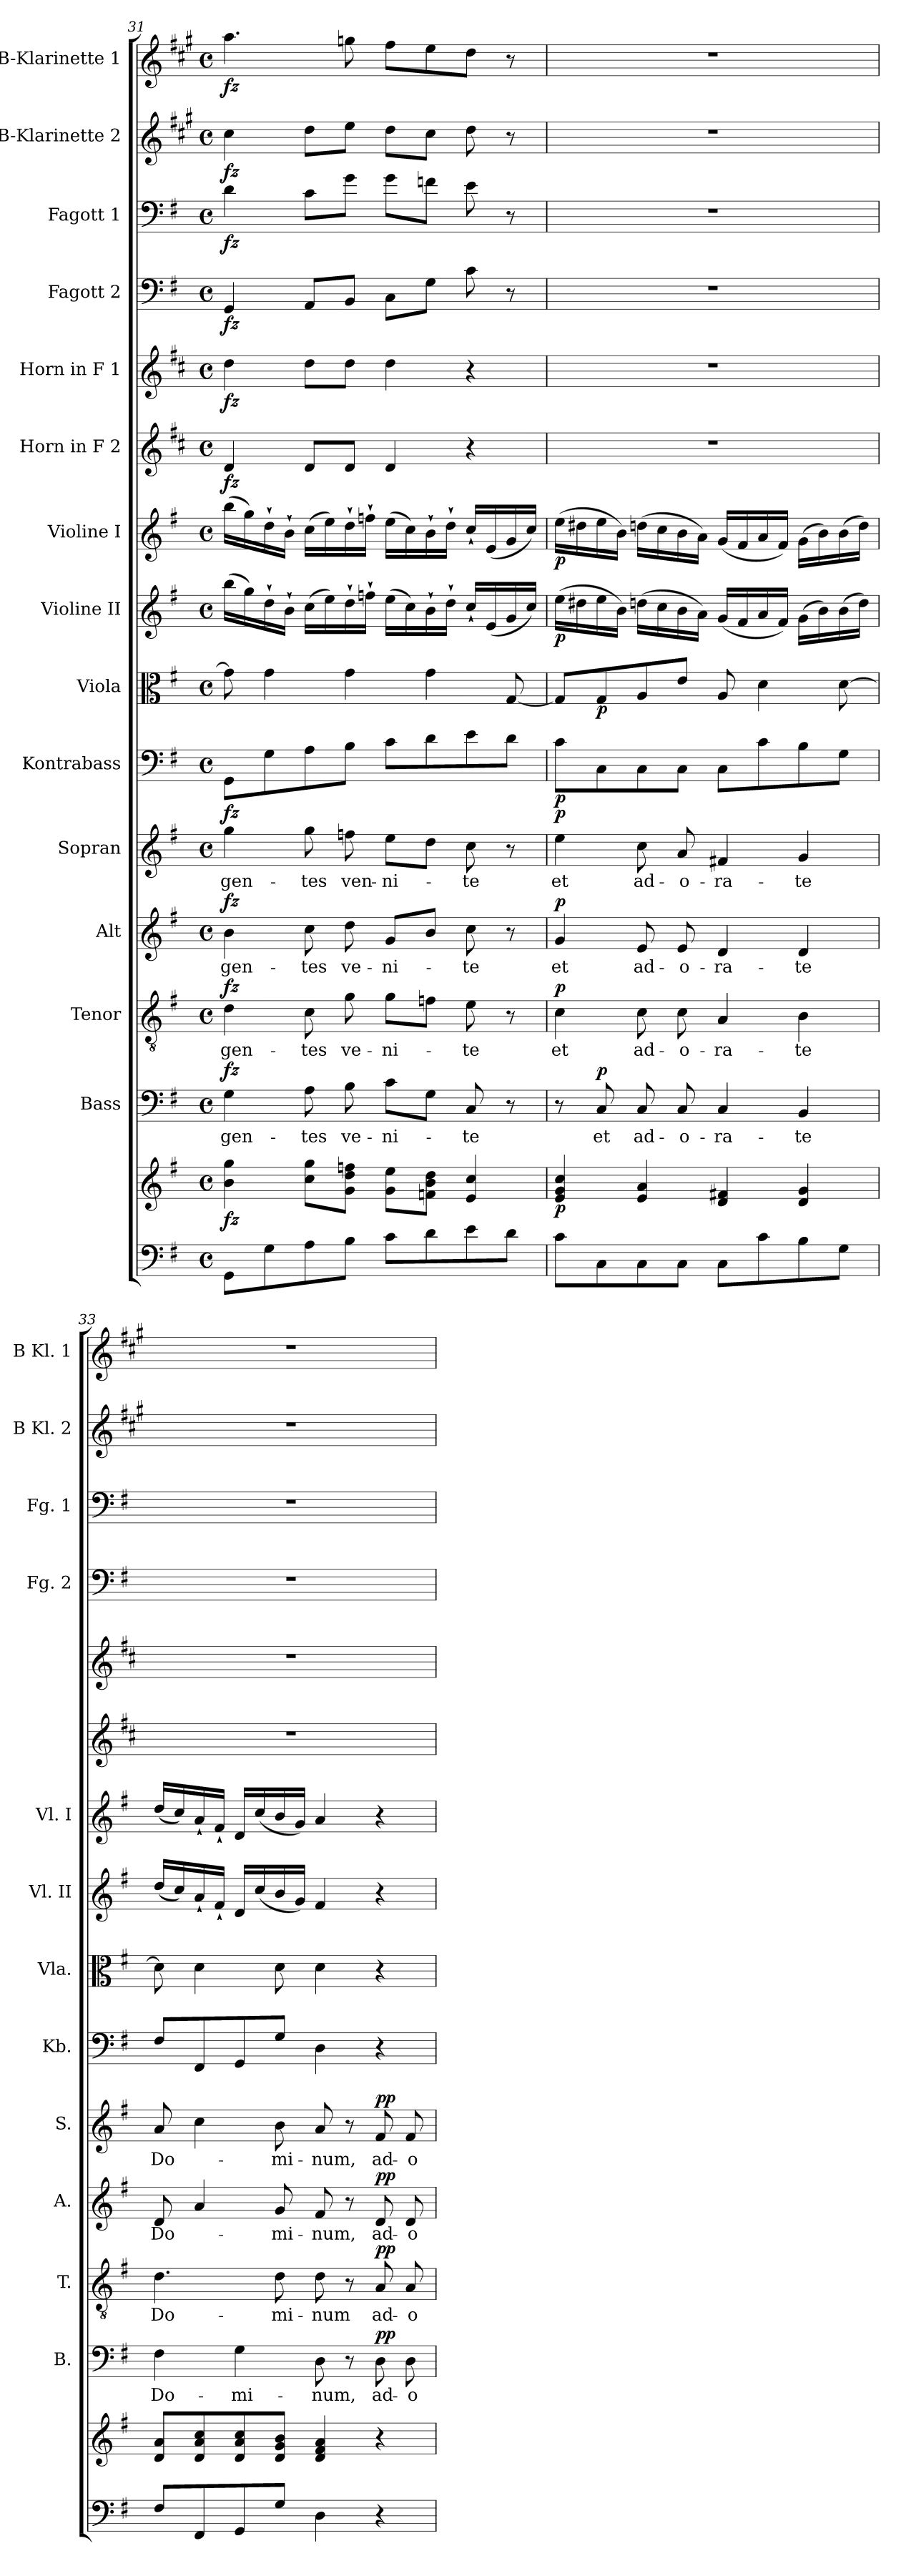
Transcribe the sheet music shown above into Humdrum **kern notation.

**kern	**kern	**dynam	**kern	**text	**dynam	**kern	**text	**dynam	**kern	**text	**dynam	**kern	**text	**dynam	**kern	**dynam	**kern	**dynam	**kern	**dynam	**kern	**dynam	**kern	**dynam	**kern	**dynam	**kern	**dynam	**kern	**dynam	**kern	**dynam	**kern	**dynam
*part15	*part15	*part15	*part14	*part14	*part14	*part13	*part13	*part13	*part12	*part12	*part12	*part11	*part11	*part11	*part10	*part10	*part9	*part9	*part8	*part8	*part7	*part7	*part6	*part6	*part5	*part5	*part4	*part4	*part3	*part3	*part2	*part2	*part1	*part1
*staff16	*staff15	*staff15/16	*staff14	*staff14	*staff14	*staff13	*staff13	*staff13	*staff12	*staff12	*staff12	*staff11	*staff11	*staff11	*staff10	*staff10	*staff9	*staff9	*staff8	*staff8	*staff7	*staff7	*staff6	*staff6	*staff5	*staff5	*staff4	*staff4	*staff3	*staff3	*staff2	*staff2	*staff1	*staff1
*	*	*	*I"Bass	*	*	*I"Tenor	*	*	*I"Alt	*	*	*I"Sopran	*	*	*I"Kontrabass	*	*I"Viola	*	*I"Violine II	*	*I"Violine I	*	*I"Horn in F 2	*	*I"Horn in F 1	*	*I"Fagott 2	*	*I"Fagott 1	*	*I"B-Klarinette 2	*	*I"B-Klarinette 1	*
*	*	*	*I'B.	*	*	*I'T.	*	*	*I'A.	*	*	*I'S.	*	*	*I'Kb.	*	*I'Vla.	*	*I'Vl. II	*	*I'Vl. I	*	*	*	*	*	*I'Fg. 2	*	*I'Fg. 1	*	*I'B Kl. 2	*	*I'B Kl. 1	*
*clefF4	*clefG2	*	*clefF4	*	*	*clefGv2	*	*	*clefG2	*	*	*clefG2	*	*	*clefF4	*	*clefC3	*	*clefG2	*	*clefG2	*	*clefG2	*	*clefG2	*	*clefF4	*	*clefF4	*	*clefG2	*	*clefG2	*
*	*	*	*	*	*	*	*	*	*	*	*	*	*	*	*ITrd7c12	*	*	*	*	*	*	*	*ITrd4c7	*	*ITrd4c7	*	*	*	*	*	*ITrd1c2	*	*ITrd1c2	*
*k[f#]	*k[f#]	*	*k[f#]	*	*	*k[f#]	*	*	*k[f#]	*	*	*k[f#]	*	*	*k[f#]	*	*k[f#]	*	*k[f#]	*	*k[f#]	*	*k[f#]	*	*k[f#]	*	*k[f#]	*	*k[f#]	*	*k[f#]	*	*k[f#]	*
*G:	*G:	*	*G:	*	*	*G:	*	*	*G:	*	*	*G:	*	*	*G:	*	*G:	*	*G:	*	*G:	*	*G:	*	*G:	*	*G:	*	*G:	*	*G:	*	*G:	*
*M4/4	*M4/4	*	*M4/4	*	*	*M4/4	*	*	*M4/4	*	*	*M4/4	*	*	*M4/4	*	*M4/4	*	*M4/4	*	*M4/4	*	*M4/4	*	*M4/4	*	*M4/4	*	*M4/4	*	*M4/4	*	*M4/4	*
*met(c)	*met(c)	*	*met(c)	*	*	*met(c)	*	*	*met(c)	*	*	*met(c)	*	*	*met(c)	*	*met(c)	*	*met(c)	*	*met(c)	*	*met(c)	*	*met(c)	*	*met(c)	*	*met(c)	*	*met(c)	*	*met(c)	*
=31	=31	=31	=31	=31	=31	=31	=31	=31	=31	=31	=31	=31	=31	=31	=31	=31	=31	=31	=31	=31	=31	=31	=31	=31	=31	=31	=31	=31	=31	=31	=31	=31	=31	=31
!	!	!LO:DY:b	!	!LO:LY:b	!LO:DY:a	!	!LO:LY:b	!LO:DY:a	!	!LO:LY:b	!LO:DY:a	!	!LO:LY:b	!LO:DY:a	!	!	!	!	!	!	!	!	!	!LO:DY:b	!	!LO:DY:b	!	!LO:DY:b	!	!LO:DY:b	!	!LO:DY:b	!	!LO:DY:b
8GG\L	4b\ 4gg\	fz	4G\	gen-	fz	4d\	gen-	fz	4b\	gen-	fz	4gg\	gen-	fz	8GGG\L	.	8g\]	.	(>16bb\LL	.	(>16bb\LL	.	4G/	fz	4g\	fz	4GG/	fz	4d\	fz	4b\	fz	4.gg\	fz
.	.	.	.	.	.	.	.	.	.	.	.	.	.	.	.	.	.	.	16gg\)	.	16gg\)	.	.	.	.	.	.	.	.	.	.	.	.	.
8G\	.	.	.	.	.	.	.	.	.	.	.	.	.	.	8GG\	.	4g\	.	16dd`>\	.	16dd`>\	.	.	.	.	.	.	.	.	.	.	.	.	.
.	.	.	.	.	.	.	.	.	.	.	.	.	.	.	.	.	.	.	16b`>\JJ	.	16b`>\JJ	.	.	.	.	.	.	.	.	.	.	.	.	.
!	!	!	!	!LO:LY:b	!	!	!LO:LY:b	!	!	!LO:LY:b	!	!	!LO:LY:b	!	!	!	!	!	!	!	!	!	!	!	!	!	!	!	!	!	!	!	!	!
8A\	8cc\ 8gg\L	.	8A\	-tes	.	8c\	-tes	.	8cc\	-tes	.	8gg\	-tes	.	8AA\	.	.	.	(>16cc\LL	.	(>16cc\LL	.	8G/L	.	8g\L	.	8AA/L	.	8c\L	.	8cc\L	.	.	.
.	.	.	.	.	.	.	.	.	.	.	.	.	.	.	.	.	.	.	16ee\)	.	16ee\)	.	.	.	.	.	.	.	.	.	.	.	.	.
!	!	!	!	!LO:LY:b	!	!	!LO:LY:b	!	!	!LO:LY:b	!	!	!LO:LY:b	!	!	!	!	!	!	!	!	!	!	!	!	!	!	!	!	!	!	!	!	!
8B\J	8g\ 8dd\ 8ffn\J	.	8B\	ve-	.	8g\	ve-	.	8dd\	ve-	.	8ffn\	ven-	.	8BB\J	.	4g\	.	16dd`>\	.	16dd`>\	.	8G/J	.	8g\J	.	8BB/J	.	8g\J	.	8dd\J	.	8ffn\	.
.	.	.	.	.	.	.	.	.	.	.	.	.	.	.	.	.	.	.	16ffn`>\JJ	.	16ffn`>\JJ	.	.	.	.	.	.	.	.	.	.	.	.	.
!	!	!	!	!LO:LY:b	!	!	!LO:LY:b	!	!	!LO:LY:b	!	!	!LO:LY:b	!	!	!	!	!	!	!	!	!	!	!	!	!	!	!	!	!	!	!	!	!
8c\L	8g\ 8ee\L	.	8c\L	-ni-	.	8g\L	-ni-	.	8g/L	-ni-	.	8ee\L	-ni-	.	8C\L	.	.	.	(>16ee\LL	.	(>16ee\LL	.	4G/	.	4g\	.	8C\L	.	8g\L	.	8cc\L	.	8ee\L	.
.	.	.	.	.	.	.	.	.	.	.	.	.	.	.	.	.	.	.	16cc\)	.	16cc\)	.	.	.	.	.	.	.	.	.	.	.	.	.
8d\	8fn\ 8b\ 8dd\J	.	8G\J	.	.	8fn\J	.	.	8b/J	.	.	8dd\J	.	.	8D\	.	4g\	.	16b`>\	.	16b`>\	.	.	.	.	.	8G\J	.	8fn\J	.	8b\J	.	8dd\	.
.	.	.	.	.	.	.	.	.	.	.	.	.	.	.	.	.	.	.	16dd`>\JJ	.	16dd`>\JJ	.	.	.	.	.	.	.	.	.	.	.	.	.
!	!	!	!	!LO:LY:b	!	!	!LO:LY:b	!	!	!LO:LY:b	!	!	!LO:LY:b	!	!	!	!	!	!	!	!	!	!	!	!	!	!	!	!	!	!	!	!	!
8e\	4e/ 4cc/	.	8C/	-te	.	8e\	-te	.	8cc\	-te	.	8cc\	-te	.	8E\	.	.	.	16cc`</LL	.	16cc`</LL	.	4r	.	4r	.	8c\	.	8e\	.	8cc\	.	8cc\J	.
.	.	.	.	.	.	.	.	.	.	.	.	.	.	.	.	.	.	.	(<16e/	.	(<16e/	.	.	.	.	.	.	.	.	.	.	.	.	.
8d\J	.	.	8r	.	.	8r	.	.	8r	.	.	8r	.	.	8D\J	.	[8G/	.	16g/	.	16g/	.	.	.	.	.	8r	.	8r	.	8r	.	8r	.
.	.	.	.	.	.	.	.	.	.	.	.	.	.	.	.	.	.	.	16cc/JJ)	.	16cc/JJ)	.	.	.	.	.	.	.	.	.	.	.	.	.
=32	=32	=32	=32	=32	=32	=32	=32	=32	=32	=32	=32	=32	=32	=32	=32	=32	=32	=32	=32	=32	=32	=32	=32	=32	=32	=32	=32	=32	=32	=32	=32	=32	=32	=32
!	!	!LO:DY:b	!	!	!	!	!LO:LY:b	!LO:DY:a	!	!LO:LY:b	!LO:DY:a	!	!LO:LY:b	!LO:DY:a	!	!LO:DY:b	!	!	!	!LO:DY:b	!	!LO:DY:b	!	!	!	!	!	!	!	!	!	!	!	!
8c\L	4e/ 4g/ 4cc/	p	8r	.	.	4c\	et	p	4g/	et	p	4ee\	et	p	8C\L	p	8G/L]	.	(>16ee\LL	p	(>16ee\LL	p	1r	.	1r	.	1r	.	1r	.	1r	.	1r	.
.	.	.	.	.	.	.	.	.	.	.	.	.	.	.	.	.	.	.	16dd#X\	.	16dd#X\	.	.	.	.	.	.	.	.	.	.	.	.	.
!	!	!	!	!LO:LY:b	!LO:DY:a	!	!	!	!	!	!	!	!	!	!	!	!	!LO:DY:b	!	!	!	!	!	!	!	!	!	!	!	!	!	!	!	!
8C\	.	.	8C/	et	p	.	.	.	.	.	.	.	.	.	8CC\	.	8G/	p	16ee\	.	16ee\	.	.	.	.	.	.	.	.	.	.	.	.	.
.	.	.	.	.	.	.	.	.	.	.	.	.	.	.	.	.	.	.	16b\JJ)	.	16b\JJ)	.	.	.	.	.	.	.	.	.	.	.	.	.
!	!	!	!	!LO:LY:b	!	!	!LO:LY:b	!	!	!LO:LY:b	!	!	!LO:LY:b	!	!	!	!	!	!	!	!	!	!	!	!	!	!	!	!	!	!	!	!	!
8C\	4e/ 4a/	.	8C/	ad-	.	8c\	ad-	.	8e/	ad-	.	8cc\	ad-	.	8CC\	.	8A/	.	(>16ddn\LL	.	(>16ddn\LL	.	.	.	.	.	.	.	.	.	.	.	.	.
.	.	.	.	.	.	.	.	.	.	.	.	.	.	.	.	.	.	.	16cc\	.	16cc\	.	.	.	.	.	.	.	.	.	.	.	.	.
!	!	!	!	!LO:LY:b	!	!	!LO:LY:b	!	!	!LO:LY:b	!	!	!LO:LY:b	!	!	!	!	!	!	!	!	!	!	!	!	!	!	!	!	!	!	!	!	!
8C\J	.	.	8C/	-o-	.	8c\	-o-	.	8e/	-o-	.	8a/	-o-	.	8CC\J	.	8e/J	.	16b\	.	16b\	.	.	.	.	.	.	.	.	.	.	.	.	.
.	.	.	.	.	.	.	.	.	.	.	.	.	.	.	.	.	.	.	16a\JJ)	.	16a\JJ)	.	.	.	.	.	.	.	.	.	.	.	.	.
!	!	!	!	!LO:LY:b	!	!	!LO:LY:b	!	!	!LO:LY:b	!	!	!LO:LY:b	!	!	!	!	!	!	!	!	!	!	!	!	!	!	!	!	!	!	!	!	!
8C\L	4d/ 4f#X/	.	4C/	-ra-	.	4A/	-ra-	.	4d/	-ra-	.	4f#X/	-ra-	.	8CC\L	.	8A/	.	(<16g/LL	.	(<16g/LL	.	.	.	.	.	.	.	.	.	.	.	.	.
.	.	.	.	.	.	.	.	.	.	.	.	.	.	.	.	.	.	.	16f#/	.	16f#/	.	.	.	.	.	.	.	.	.	.	.	.	.
8c\	.	.	.	.	.	.	.	.	.	.	.	.	.	.	8C\	.	4d\	.	16a/	.	16a/	.	.	.	.	.	.	.	.	.	.	.	.	.
.	.	.	.	.	.	.	.	.	.	.	.	.	.	.	.	.	.	.	16f#/JJ)	.	16f#/JJ)	.	.	.	.	.	.	.	.	.	.	.	.	.
!	!	!	!	!LO:LY:b	!	!	!LO:LY:b	!	!	!LO:LY:b	!	!	!LO:LY:b	!	!	!	!	!	!	!	!	!	!	!	!	!	!	!	!	!	!	!	!	!
8B\	4d/ 4g/	.	4BB/	-te	.	4B\	-te	.	4d/	-te	.	4g/	-te	.	8BB\	.	.	.	(>16g\LL	.	(>16g\LL	.	.	.	.	.	.	.	.	.	.	.	.	.
.	.	.	.	.	.	.	.	.	.	.	.	.	.	.	.	.	.	.	16b\)	.	16b\)	.	.	.	.	.	.	.	.	.	.	.	.	.
8G\J	.	.	.	.	.	.	.	.	.	.	.	.	.	.	8GG\J	.	[8d\	.	(>16b\	.	(>16b\	.	.	.	.	.	.	.	.	.	.	.	.	.
.	.	.	.	.	.	.	.	.	.	.	.	.	.	.	.	.	.	.	16dd\JJ)	.	16dd\JJ)	.	.	.	.	.	.	.	.	.	.	.	.	.
!!LO:PB:g=z
=33	=33	=33	=33	=33	=33	=33	=33	=33	=33	=33	=33	=33	=33	=33	=33	=33	=33	=33	=33	=33	=33	=33	=33	=33	=33	=33	=33	=33	=33	=33	=33	=33	=33	=33
!	!	!	!	!LO:LY:b	!	!	!LO:LY:b	!	!	!LO:LY:b	!	!	!LO:LY:b	!	!	!	!	!	!	!	!	!	!	!	!	!	!	!	!	!	!	!	!	!
8F#/L	8d/ 8a/L	.	4F#\	Do-	.	4.d\	Do-	.	8d/	Do-	.	8a/	Do-	.	8FF#/L	.	8d\]	.	(<16dd/LL	.	(<16dd/LL	.	1r	.	1r	.	1r	.	1r	.	1r	.	1r	.
.	.	.	.	.	.	.	.	.	.	.	.	.	.	.	.	.	.	.	16cc/)	.	16cc/)	.	.	.	.	.	.	.	.	.	.	.	.	.
8FF#/	8d/ 8a/ 8cc/	.	.	.	.	.	.	.	4a/	.	.	4cc\	.	.	8FFF#/	.	4d\	.	16a`</	.	16a`</	.	.	.	.	.	.	.	.	.	.	.	.	.
.	.	.	.	.	.	.	.	.	.	.	.	.	.	.	.	.	.	.	16f#`</JJ	.	16f#`</JJ	.	.	.	.	.	.	.	.	.	.	.	.	.
!	!	!	!	!LO:LY:b	!	!	!	!	!	!	!	!	!	!	!	!	!	!	!	!	!	!	!	!	!	!	!	!	!	!	!	!	!	!
8GG/	8d/ 8a/ 8cc/	.	4G\	-mi-	.	.	.	.	.	.	.	.	.	.	8GGG/	.	.	.	16d/LL	.	16d/LL	.	.	.	.	.	.	.	.	.	.	.	.	.
.	.	.	.	.	.	.	.	.	.	.	.	.	.	.	.	.	.	.	(<16cc/	.	(<16cc/	.	.	.	.	.	.	.	.	.	.	.	.	.
!	!	!	!	!	!	!	!LO:LY:b	!	!	!LO:LY:b	!	!	!LO:LY:b	!	!	!	!	!	!	!	!	!	!	!	!	!	!	!	!	!	!	!	!	!
8G/J	8d/ 8g/ 8b/J	.	.	.	.	8d\	-mi-	.	8g/	-mi-	.	8b\	-mi-	.	8GG/J	.	8d\	.	16b/	.	16b/	.	.	.	.	.	.	.	.	.	.	.	.	.
.	.	.	.	.	.	.	.	.	.	.	.	.	.	.	.	.	.	.	16g/JJ)	.	16g/JJ)	.	.	.	.	.	.	.	.	.	.	.	.	.
!	!	!	!	!LO:LY:b	!	!	!LO:LY:b	!	!	!LO:LY:b	!	!	!LO:LY:b	!	!	!	!	!	!	!	!	!	!	!	!	!	!	!	!	!	!	!	!	!
4D\	4d/ 4f#/ 4a/	.	8D\	-num,	.	8d\	-num	.	8f#/	-num,	.	8a/	-num,	.	4DD\	.	4d\	.	4f#/	.	4a/	.	.	.	.	.	.	.	.	.	.	.	.	.
.	.	.	8r	.	.	8r	.	.	8r	.	.	8r	.	.	.	.	.	.	.	.	.	.	.	.	.	.	.	.	.	.	.	.	.	.
!	!	!	!	!LO:LY:b	!LO:DY:a	!	!LO:LY:b	!LO:DY:a	!	!LO:LY:b	!LO:DY:a	!	!LO:LY:b	!LO:DY:a	!	!	!	!	!	!	!	!	!	!	!	!	!	!	!	!	!	!	!	!
4r	4r	.	8D\	ad-	pp	8A/	ad-	pp	8d/	ad-	pp	8f#/	ad-	pp	4r	.	4r	.	4r	.	4r	.	.	.	.	.	.	.	.	.	.	.	.	.
!	!	!	!	!LO:LY:b	!	!	!LO:LY:b	!	!	!LO:LY:b	!	!	!LO:LY:b	!	!	!	!	!	!	!	!	!	!	!	!	!	!	!	!	!	!	!	!	!
.	.	.	8D\	-o-	.	8A/	-o-	.	8d/	-o-	.	8f#/	-o-	.	.	.	.	.	.	.	.	.	.	.	.	.	.	.	.	.	.	.	.	.
=	=	=	=	=	=	=	=	=	=	=	=	=	=	=	=	=	=	=	=	=	=	=	=	=	=	=	=	=	=	=	=	=	=	=
*-	*-	*-	*-	*-	*-	*-	*-	*-	*-	*-	*-	*-	*-	*-	*-	*-	*-	*-	*-	*-	*-	*-	*-	*-	*-	*-	*-	*-	*-	*-	*-	*-	*-	*-
